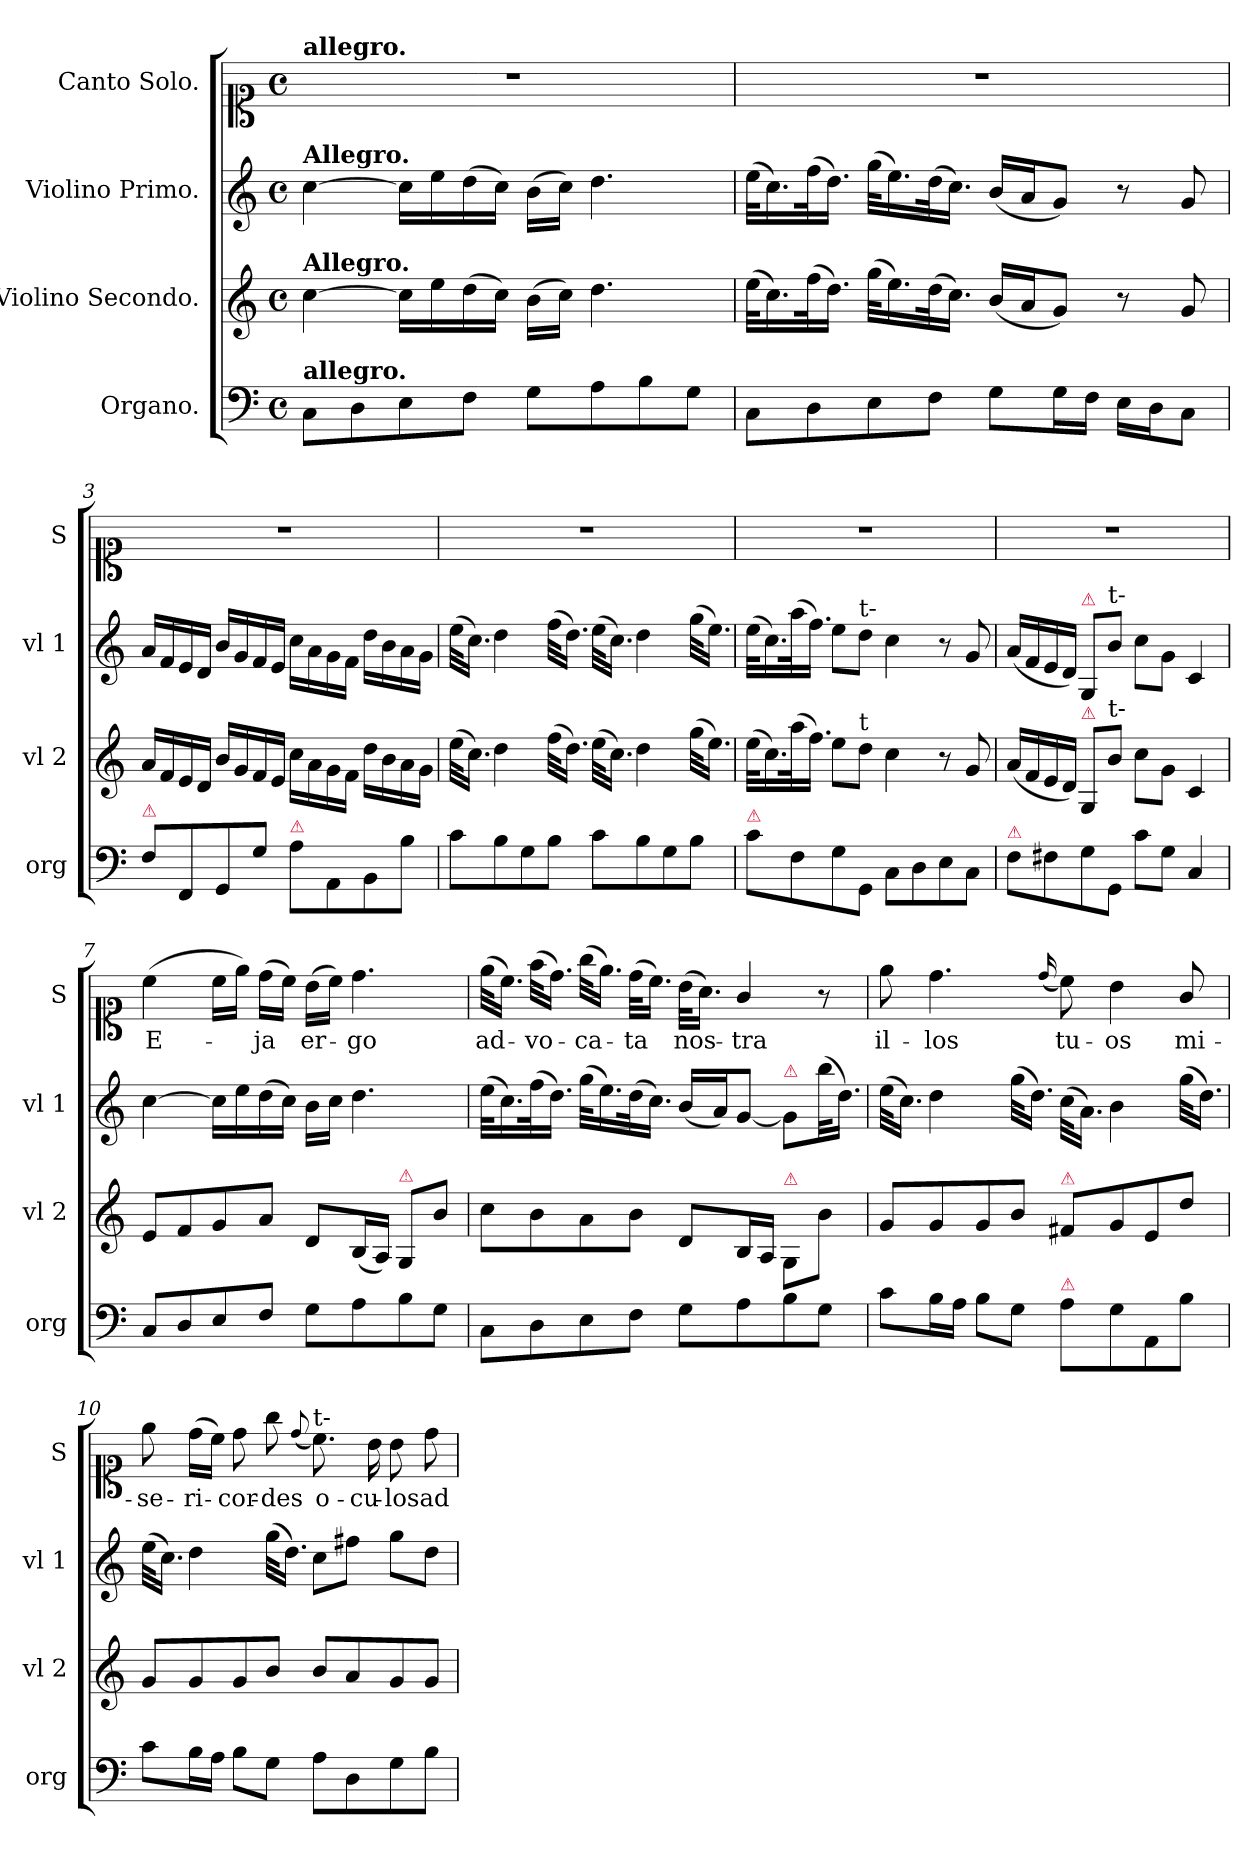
**kern	**kern	**dynam	**kern	**dynam	**kern	**text
*part4	*part3	*part3	*part2	*part2	*part1	*part1
*staff4	*staff3	*staff3	*staff2	*staff2	*staff1	*staff1
*I"Organo.	*I"Violino Secondo.	*	*I"Violino Primo.	*	*I"Canto Solo.	*
*I'org	*I'vl 2	*	*I'vl 1	*	*I'S	*
*clefF4	*clefG2	*	*clefG2	*	*clefC1	*
*k[]	*k[]	*	*k[]	*	*k[]	*
*C:	*C:	*	*C:	*	*C:	*
*M4/4	*M4/4	*	*M4/4	*	*M4/4	*
*met(c)	*met(c)	*	*met(c)	*	*met(c)	*
=1	=1	=1	=1	=1	=1	=1
!	!	!	!	!	!LO:TX:a:B:t=allegro.	!
!	!	!	!LO:TX:a:B:t=Allegro.	!	!	!
!	!LO:TX:a:B:t=Allegro.	!	!	!	!	!
!LO:TX:a:B:t=allegro.	!	!	!	!	!	!
8C\L	[4cc\	.	[4cc\	.	1r	.
8D\	.	.	.	.	.	.
8E\	16cc\LL]	.	16cc\LL]	.	.	.
.	16ee\	.	16ee\	.	.	.
8F\J	(16dd\	.	(16dd\	.	.	.
.	16cc\JJ)	.	16cc\JJ)	.	.	.
8G\L	(16b\LL	.	(16b\LL	.	.	.
.	16cc\JJ)	.	16cc\JJ)	.	.	.
8A\	4.dd\	.	4.dd\	.	.	.
8B\	.	.	.	.	.	.
8G\J	.	.	.	.	.	.
=2	=2	=2	=2	=2	=2	=2
8C\L	(32ee\KLL	.	(32ee\KLL	.	1r	.
.	16.cc\)	.	16.cc\)	.	.	.
8D\	(32ff\K	.	(32ff\K	.	.	.
.	16.dd\JJ)	.	16.dd\JJ)	.	.	.
8E\	(32gg\KLL	.	(32gg\KLL	.	.	.
.	16.ee\)	.	16.ee\)	.	.	.
8F\J	(32dd\K	.	(32dd\K	.	.	.
.	16.cc\JJ)	.	16.cc\JJ)	.	.	.
8G\L	(16b/LL	.	(16b/LL	.	.	.
.	16a/J	.	16a/J	.	.	.
16G\L	8g/J)	.	8g/J)	.	.	.
16F\JJ	.	.	.	.	.	.
16E\LL	8r	.	8r	.	.	.
16D\J	.	.	.	.	.	.
8C\J	8g/	.	8g/	.	.	.
=3	=3	=3	=3	=3	=3	=3
!LO:TX:a:color=crimson:t=⚠	!	!	!	!	!	!
8F/L	16a/LL	.	16a/LL	.	1r	.
.	16f/	.	16f/	.	.	.
8FF/	16e/	.	16e/	.	.	.
.	16d/JJ	.	16d/JJ	.	.	.
8GG/	16b/LL	.	16b/LL	.	.	.
.	16g/	.	16g/	.	.	.
8G/J	16f/	.	16f/	.	.	.
.	16e/JJ	.	16e/JJ	.	.	.
!LO:TX:a:color=crimson:t=⚠	!	!	!	!	!	!
8A\L	16cc\LL	.	16cc\LL	.	.	.
.	16a\	.	16a\	.	.	.
8AA\	16g\	.	16g\	.	.	.
.	16f\JJ	.	16f\JJ	.	.	.
8BB\	16dd\LL	.	16dd\LL	.	.	.
.	16b\	.	16b\	.	.	.
8B\J	16a\	.	16a\	.	.	.
.	16g\JJ	.	16g\JJ	.	.	.
=4	=4	=4	=4	=4	=4	=4
8c\L	(32ee\KLL	.	(32ee\KLL	.	1r	.
.	16.cc\JJ)	.	16.cc\JJ)	.	.	.
8B\	4dd\	.	4dd\	.	.	.
8G\	.	.	.	.	.	.
8B\J	(32ff\KLL	.	(32ff\KLL	.	.	.
.	16.dd\JJ)	.	16.dd\JJ)	.	.	.
8c\L	(32ee\KLL	.	(32ee\KLL	.	.	.
.	16.cc\JJ)	.	16.cc\JJ)	.	.	.
8B\	4dd\	.	4dd\	.	.	.
8G\	.	.	.	.	.	.
8B\J	(32gg\KLL	.	(32gg\KLL	.	.	.
.	16.ee\JJ)	.	16.ee\JJ)	.	.	.
=5	=5	=5	=5	=5	=5	=5
!LO:TX:a:color=crimson:t=⚠	!	!	!	!	!	!
8c\L	(32ee\KLL	.	(32ee\KLL	.	1r	.
.	16.cc\)	.	16.cc\)	.	.	.
8F\	(32aa\K	.	(32aa\K	.	.	.
.	16.ff\JJ)	.	16.ff\JJ)	.	.	.
8G\	8ee\L	.	8ee\L	.	.	.
!	!	!	!LO:TX:a:t=t-	!	!	!
!	!LO:TX:a:t=t	!	!	!	!	!
8GG\J	8dd\J	.	8dd\J	.	.	.
8C\L	4cc\	.	4cc\	.	.	.
8D\	.	.	.	.	.	.
8E\	8r	.	8r	.	.	.
8C\J	8g/	.	8g/	.	.	.
=6	=6	=6	=6	=6	=6	=6
!LO:TX:a:color=crimson:t=⚠	!	!	!	!	!	!
8F\L	(16a/LL	.	(16a/LL	.	1r	.
.	16f/	.	16f/	.	.	.
8F#X\	16e/	.	16e/	.	.	.
.	16d/JJ)	.	16d/JJ)	.	.	.
!	!	!	!LO:TX:a:color=crimson:t=⚠	!	!	!
!	!LO:TX:a:color=crimson:t=⚠	!	!	!	!	!
8G\	8G/L	.	8G/L	.	.	.
!	!	!	!LO:TX:a:t=t-	!	!	!
!	!LO:TX:a:t=t-	!	!	!	!	!
8GG\J	8b/J	.	8b/J	.	.	.
8c\L	8cc\L	.	8cc\L	.	.	.
8G\J	8g\J	.	8g\J	.	.	.
4C/	4c/	.	4c/	.	.	.
=7	=7	=7	=7	=7	=7	=7
8C/L	8e/L	pia.	[4cc\	pia.	(4cc\	E-
8D/	8f/	.	.	.	.	.
8E/	8g/	.	16cc\LL]	.	16cc\LL	.
.	.	.	16ee\	.	16ee\JJ)	.
8F/J	8a/J	.	(16dd\	.	(16dd\LL	-ja
.	.	.	16cc\JJ)	.	16cc\JJ)	.
8G\L	8d/L	.	16b\LL	.	(16b\LL	er-
.	.	.	16cc\JJ	.	16cc\JJ)	.
8A\	(16B/L	.	4.dd\	.	4.dd\	-go
.	16A/JJ)	.	.	.	.	.
!	!LO:TX:a:color=crimson:t=⚠	!	!	!	!	!
8B\	8G/L	.	.	.	.	.
8G\J	8b/J	.	.	.	.	.
=8	=8	=8	=8	=8	=8	=8
8C\L	8cc\L	.	(32ee\KLL	.	(32ee\KLL	ad-
.	.	.	16.cc\)	.	16.cc\JJ)	.
8D\	8b\	.	(32ff\K	.	(32ff\KLL	-vo-
.	.	.	16.dd\JJ)	.	16.dd\JJ)	.
8E\	8a\	.	(32gg\KLL	.	(32gg\KLL	-ca-
.	.	.	16.ee\)	.	16.ee\JJ)	.
8F\J	8b\J	.	(32dd\K	.	(32dd\KLL	-ta
.	.	.	16.cc\JJ)	.	16.cc\JJ)	.
8G\L	8d/L	.	(16b/LL	.	(32b\KLL	nos-
.	.	.	.	.	16.a\JJ)	.
.	.	.	16a/J)	.	.	.
8A\	16B/L	.	[8g/J	.	4g/	-tra
.	16A/JJ	.	.	.	.	.
!	!	!	!LO:TX:a:color=crimson:t=⚠	!	!	!
!	!LO:TX:a:color=crimson:t=⚠	!	!	!	!	!
8B\	8G\L	.	8g\L]	.	.	.
8G\J	8b\J	.	(32bb\KL	.	8r	.
.	.	.	16.dd\JJ)	.	.	.
=9	=9	=9	=9	=9	=9	=9
8c\L	8g/L	.	(32ee\KLL	.	8ee\	il-
.	.	.	16.cc\JJ)	.	.	.
16B\L	8g/	.	4dd\	.	4.dd\	-los
16A\JJ	.	.	.	.	.	.
8B\L	8g/	.	.	.	.	.
8G\J	8b/J	.	(32gg\KLL	.	.	.
.	.	.	16.dd\JJ)	.	.	.
.	.	.	.	.	(16qqdd/	.
!	!LO:TX:a:color=crimson:t=⚠	!	!	!	!	!
!LO:TX:a:color=crimson:t=⚠	!	!	!	!	!	!
8A\L	8f#X/L	.	(32cc\KLL	.	8cc\)	tu-
.	.	.	16.a\JJ)	.	.	.
8G\	8g/	.	4b\	.	4b\	-os
8AA\	8e/	.	.	.	.	.
8B\J	8dd/J	.	(32gg\KLL	.	8g/	mi-
.	.	.	16.dd\JJ)	.	.	.
=10	=10	=10	=10	=10	=10	=10
8c\L	8g/L	.	(32ee\KLL	.	8ee\	-se-
.	.	.	16.cc\JJ)	.	.	.
16B\L	8g/	.	4dd\	.	(16dd\LL	-ri-
16A\JJ	.	.	.	.	16cc\JJ)	.
8B\L	8g/	.	.	.	8dd\	-cor-
8G\J	8b/J	.	(32gg\KLL	.	8gg\	-des
.	.	.	16.dd\JJ)	.	.	.
.	.	.	.	.	(<8qqdd/	.
!	!	!	!	!	!LO:TX:a:t=t-	!
8A\L	8b/L	.	8cc\L	.	8.cc\)	o-
8D\	8a/	.	8ff#X\J	.	.	.
.	.	.	.	.	16b\	-cu-
8G\	8g/	.	8gg\L	.	8b\	-los
8B\J	8g/J	.	8dd\J	.	8dd\	ad
=	=	=	=	=	=	=
*-	*-	*-	*-	*-	*-	*-
